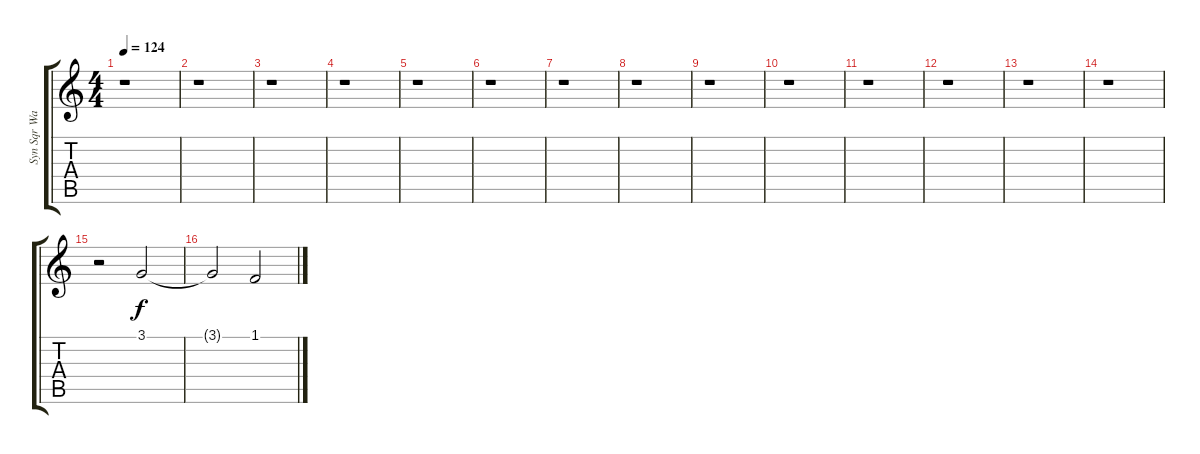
\track ("Syn Sqr Wave" "Syn Sqr Wa") {instrument lead1square}
\staff {score tabs}
\tuning (E4 B3 G3 D3 A2 E2) {hide}
\ts (4 4)
\tempo 124
\clef g2
\ks c
r.1{dy f} |
r.1 |
r.1 |
r.1 |
r.1 |
r.1 |
r.1 |
r.1 |
r.1 |
r.1 |
r.1 |
r.1 |
r.1 |
r.1 |
r.2 3.1.2{volume 8} |
3.1{t}.2 1.1.2
